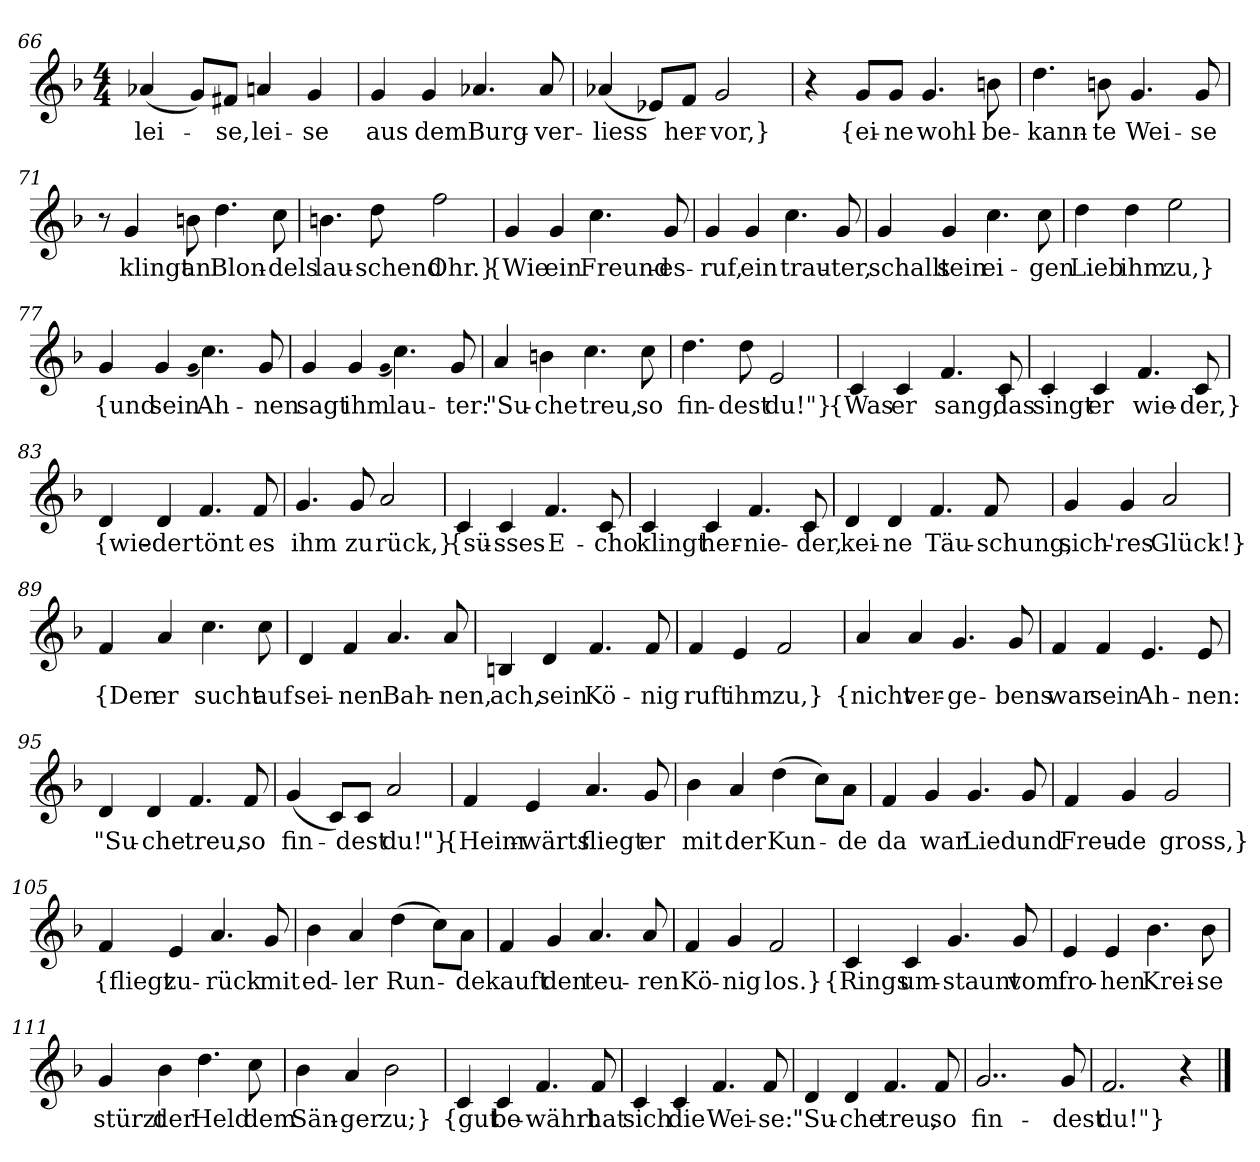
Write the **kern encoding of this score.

**kern	**text
*part1	*part1
*staff1	*staff1
*clefG2	*
*k[b-]	*
*M4/4	*
=66	=66
(4a-X	lei-
8g/L)	.
8f#X/J	-se,
4an	lei-
4g	-se
=67	=67
4g	aus
4g	dem
4.a-X	Burg-
8a-	-ver-
=68	=68
(4a-X	-liess
8e-X/L)	.
8f/J	her-
2g	-vor,}
=69	=69
4r	.
8g/L	{ei-
8g/J	-ne
4.g	wohl-
8bn	-be-
=70	=70
4.dd	-kann-
8bn	-te
4.g	Wei-
8g	-se
=71	=71
8r	.
4g	klingt
8bn	an
4.dd	Blon-
8cc	-dels
=72	=72
4.bn	lau-
8dd	-schend
2ff	Ohr.}
=73	=73
4g	{Wie
4g	ein
4.cc	Freund-
8g	-es-
=74	=74
4g	-ruf,
4g	ein
4.cc	trau-
8g	-ter,
=75	=75
4g	schallt
4g	sein
4.cc	ei-
8cc	-gen
=76	=76
4dd	Lieb
4dd	ihm
2ee	zu,}
=77	=77
4g	{und
4g	sein
(qg	.
4.cc)	Ah-
8g	-nen
=78	=78
4g	sagt
4g	ihm
(qg	.
4.cc)	lau-
8g	-ter:
=79	=79
4a	"Su-
4bn	-che
4.cc	treu,
8cc	so
=80	=80
4.dd	fin-
8dd	-dest
2e	du!"}
=81	=81
4c	{Was
4c	er
4.f	sang,
8c	das
=82	=82
4c	singt
4c	er
4.f	wie-
8c	-der,}
=83	=83
4d	{wie-
4d	-der
4.f	tönt
8f	es
=84	=84
4.g	ihm
8g	zu
2a	rück,}
=85	=85
4c	{sü-
4c	-sses
4.f	E-
8c	-cho
=86	=86
4c	klingt
4c	her-
4.f	-nie-
8c	-der,
=87	=87
4d	kei-
4d	-ne
4.f	Täu-
8f	-schung,
=88	=88
4g	sich'-
4g	-res
2a	Glück!}
=89	=89
4f	{Den
4a	er
4.cc	sucht
8cc	auf
=90	=90
4d	sei-
4f	-nen
4.a	Bah-
8a	-nen,
=91	=91
4Bn	ach,
4d	sein
4.f	Kö-
8f	-nig
=92	=92
4f	ruft
4e	ihm
2f	zu,}
=93	=93
4a	{nicht
4a	ver-
4.g	-ge-
8g	-bens
=94	=94
4f	war
4f	sein
4.e	Ah-
8e	-nen:
=95	=95
4d	"Su-
4d	-che
4.f	treu,
8f	so
=96	=96
(4g	fin-
8c/L)	.
8c/J	-dest
2a	du!"}
=101	=101
4f	{Heim-
4e	-wärts
4.a	fliegt
8g	er
=102	=102
4b-	mit
4a	der
(4dd	Kun-
8cc\L)	.
8a\J	-de
=103	=103
4f	da
4g	war
4.g	Lied
8g	und
=104	=104
4f	Freu-
4g	-de
2g	gross,}
=105	=105
4f	{fliegt
4e	zu-
4.a	-rück
8g	mit
=106	=106
4b-	ed-
4a	-ler
(4dd	Run-
8cc\L)	.
8a\J	-de
=107	=107
4f	kauft
4g	den
4.a	teu-
8a	-ren
=108	=108
4f	Kö-
4g	-nig
2f	los.}
=109	=109
4c	{Rings
4c	um-
4.g	-staunt
8g	vom
=110	=110
4e	fro-
4e	-hen
4.b-	Krei-
8b-	-se
=111	=111
4g	stürzt
4b-	der
4.dd	Held
8cc	dem
=112	=112
4b-	Sän-
4a	-ger
2b-	zu;}
=113	=113
4c	{gut
4c	be-
4.f	währt
8f	hat
=114	=114
4c	sich
4c	die
4.f	Wei-
8f	-se:
=115	=115
4d	"Su-
4d	-che
4.f	treu,
8f	so
=116	=116
2..g	fin-
8g	-dest
=117	=117
2.f	du!"}
4r	.
==	==
*-	*-
